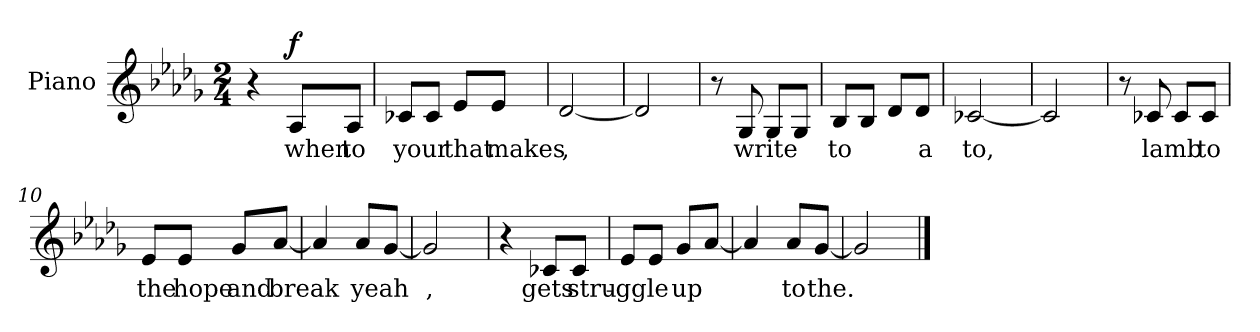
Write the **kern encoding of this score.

**kern	**text	**dynam
*part1	*part1	*part1
*staff1	*staff1	*staff1
*I"Piano	*	*
*I'Pno.	*	*
*clefG2	*	*
*k[b-e-a-d-g-]	*	*
*M2/4	*	*
=1	=1	=1
4r	.	.
!	!	!LO:DY:b
8A-/L	when	f
8A-/J	to	.
=2	=2	=2
8c-X/L	your	.
8c-/J	--	.
8e-/L	that	.
8e-/J	makes	.
=3	=3	=3
[2d-/	-,	.
=4	=4	=4
2d-/]	.	.
=5	=5	=5
8r	.	.
8G-/	write	.
8G-/L	--	.
8G-/J	--	.
=6	=6	=6
8B-/L	to	.
8B-/J	--	.
8d-/L	--	.
8d-/J	a	.
=7	=7	=7
[2c-X/	to,	.
=8	=8	=8
2c-/]	.	.
=9	=9	=9
8r	.	.
8c-X/	lamb	.
8c-/L	--	.
8c-/J	to	.
=10	=10	=10
8e-/L	the	.
8e-/J	hope	.
8g-/L	and	.
[8a-/J	break	.
=11	=11	=11
4a-/]	.	.
8a-/L	yeah	.
[8g-/J	--	.
=12	=12	=12
2g-/]	-,	.
=13	=13	=13
4r	.	.
8c-X/L	gets	.
8c-/J	stru-	.
=14	=14	=14
8e-/L	-ggle	.
8e-/J	--	.
8g-/L	up	.
[8a-/J	--	.
=15	=15	=15
4a-/]	.	.
8a-/L	to	.
[8g-/J	the.	.
=16	=16	=16
2g-/]	.	.
==	==	==
*-	*-	*-
